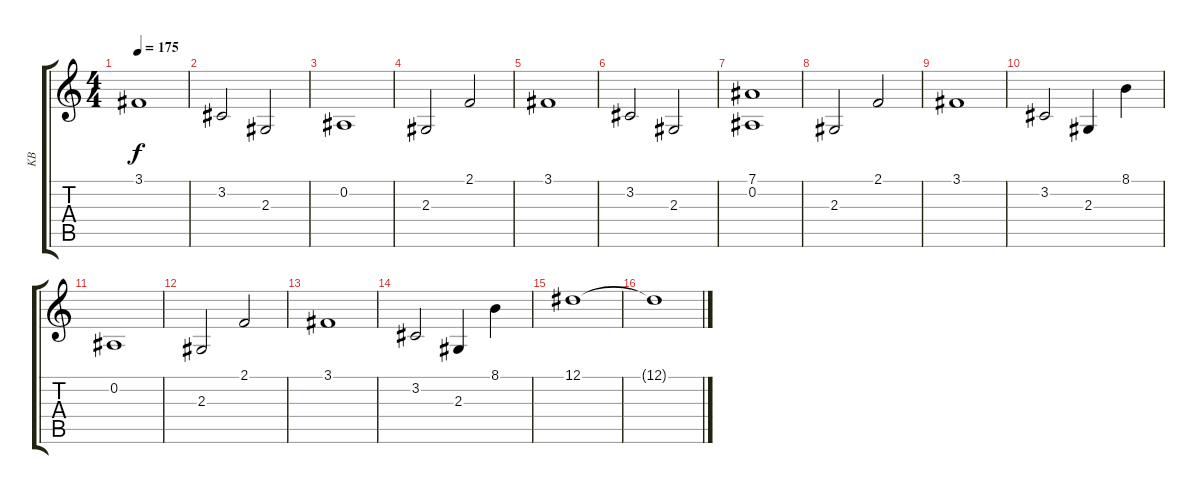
\track ("KB" "KB") {instrument tremolostrings}
\staff {score tabs}
\tuning (Eb4 Bb3 Gb3 Db3 Ab2 Eb2) {hide}
\ts (4 4)
\tempo 175
\clef g2
\ks c
3.1.1{dy f} |
3.2.2 2.3.2 |
0.2.1 |
2.3.2 2.1.2 |
3.1.1 |
3.2.2 2.3.2 |
(7.1 0.2).1 |
2.3.2 2.1.2 |
3.1.1 |
3.2.2 2.3.4 8.1.4 |
0.2.1 |
2.3.2 2.1.2 |
3.1.1 |
3.2.2 2.3.4 8.1.4 |
12.1.1 |
12.1{t}.1
